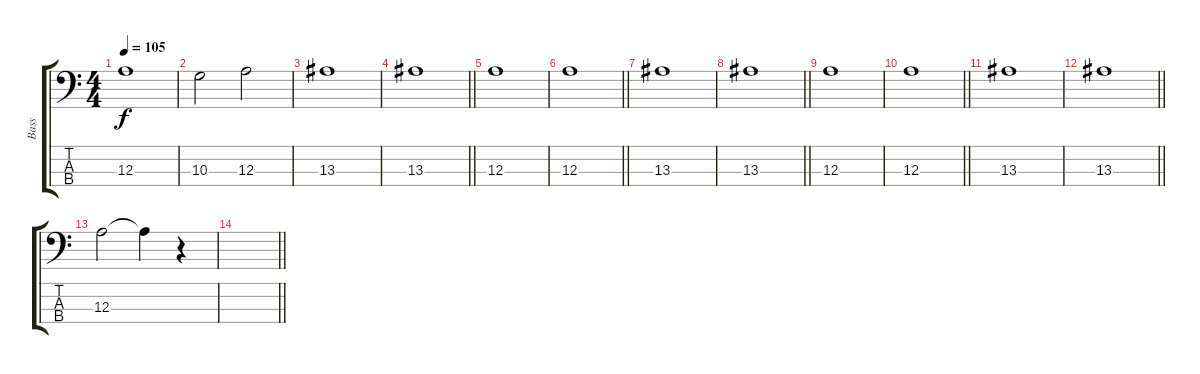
\track ("Bass" "Bass") {instrument electricbassfinger}
\staff {score tabs}
\tuning (G2 D2 A1 E1) {hide}
\ts (4 4)
\tempo 105
\clef f4
\ks c
12.3.1{dy f} |
10.3.2 12.3.2 |
13.3.1 |
\barLineRight lightlight
13.3.1 |
12.3.1 |
\barLineRight lightlight
12.3.1 |
13.3.1 |
\barLineRight lightlight
13.3.1 |
12.3.1 |
\barLineRight lightlight
12.3.1 |
13.3.1 |
\barLineRight lightlight
13.3.1 |
12.3.2 12.3{t}.4 r.4 |
\barLineRight lightlight
